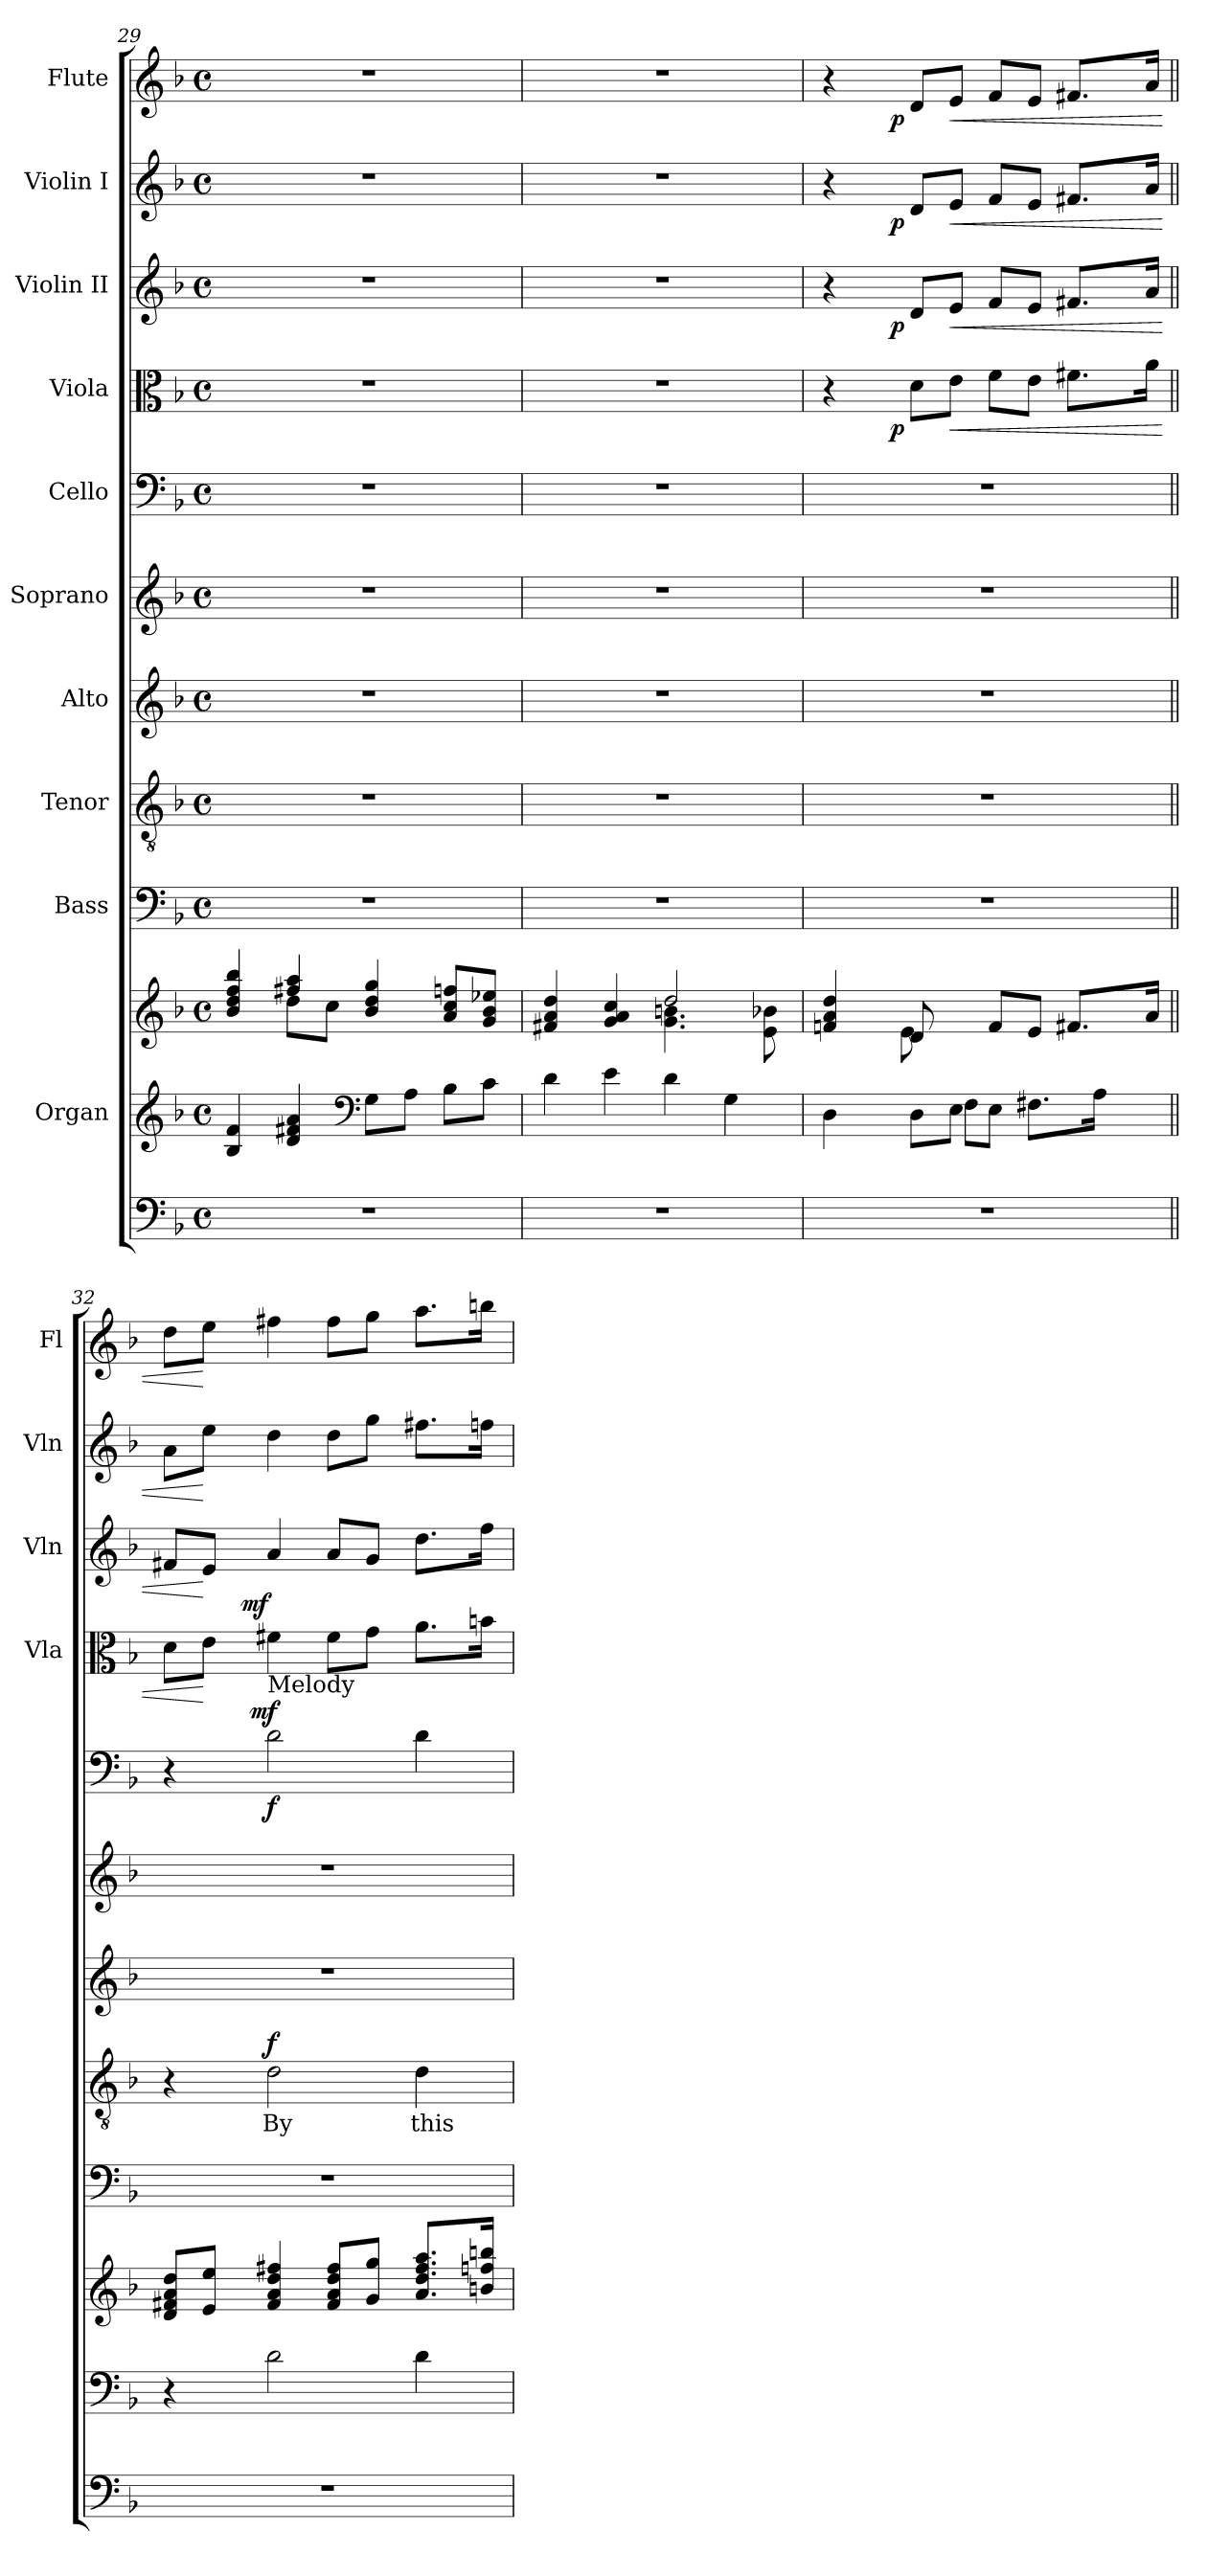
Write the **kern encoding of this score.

**kern	**kern	**kern	**kern	**kern	**text	**dynam	**kern	**kern	**kern	**dynam	**kern	**dynam	**kern	**dynam	**kern	**dynam	**kern	**dynam
*part11	*part10	*part10	*part9	*part8	*part8	*part8	*part7	*part6	*part5	*part5	*part4	*part4	*part3	*part3	*part2	*part2	*part1	*part1
*staff12	*staff11	*staff10	*staff9	*staff8	*staff8	*staff8	*staff7	*staff6	*staff5	*staff5	*staff4	*staff4	*staff3	*staff3	*staff2	*staff2	*staff1	*staff1
*	*I"Organ	*	*I"Bass	*I"Tenor	*	*	*I"Alto	*I"Soprano	*I"Cello	*	*I"Viola	*	*I"Violin II	*	*I"Violin I	*	*I"Flute	*
*	*	*	*	*	*	*	*	*	*	*	*I'Vla	*	*I'Vln	*	*I'Vln	*	*I'Fl	*
!!LO:PB:g=z
*clefF4	*clefG2	*clefG2	*clefF4	*clefGv2	*	*	*clefG2	*clefG2	*clefF4	*	*clefC3	*	*clefG2	*	*clefG2	*	*clefG2	*
*k[b-]	*k[b-]	*k[b-]	*k[b-]	*k[b-]	*	*	*k[b-]	*k[b-]	*k[b-]	*	*k[b-]	*	*k[b-]	*	*k[b-]	*	*k[b-]	*
*F:	*F:	*F:	*F:	*F:	*	*	*F:	*F:	*F:	*	*F:	*	*F:	*	*F:	*	*F:	*
*M4/4	*M4/4	*M4/4	*M4/4	*M4/4	*	*	*M4/4	*M4/4	*M4/4	*	*M4/4	*	*M4/4	*	*M4/4	*	*M4/4	*
*met(c)	*met(c)	*met(c)	*met(c)	*met(c)	*	*	*met(c)	*met(c)	*met(c)	*	*met(c)	*	*met(c)	*	*met(c)	*	*met(c)	*
=29	=29	=29	=29	=29	=29	=29	=29	=29	=29	=29	=29	=29	=29	=29	=29	=29	=29	=29
*	*	*^	*	*	*	*	*	*	*	*	*	*	*	*	*	*	*	*
1r	4B-/ 4f/	4b-/ 4dd/ 4ff/ 4bb-/	4ryy	1r	1r	.	.	1r	1r	1r	.	1r	.	1r	.	1r	.	1r	.
.	4d/ 4f#X/ 4a/	4ff#X/ 4aa/	8dd\L	.	.	.	.	.	.	.	.	.	.	.	.	.	.	.	.
.	.	.	8cc\J	.	.	.	.	.	.	.	.	.	.	.	.	.	.	.	.
*	*clefF4	*	*	*	*	*	*	*	*	*	*	*	*	*	*	*	*	*	*
.	8G\L	4b-/ 4dd/ 4gg/	2ryy	.	.	.	.	.	.	.	.	.	.	.	.	.	.	.	.
.	8A\J	.	.	.	.	.	.	.	.	.	.	.	.	.	.	.	.	.	.
.	8B-\L	8a/ 8cc/ 8ffn/L	.	.	.	.	.	.	.	.	.	.	.	.	.	.	.	.	.
.	8c\J	8g/ 8b-/ 8ee-X/J	.	.	.	.	.	.	.	.	.	.	.	.	.	.	.	.	.
=30	=30	=30	=30	=30	=30	=30	=30	=30	=30	=30	=30	=30	=30	=30	=30	=30	=30	=30	=30
1r	4d\	4f#X/ 4a/ 4dd/	2ryy	1r	1r	.	.	1r	1r	1r	.	1r	.	1r	.	1r	.	1r	.
.	4e\	4g/ 4a/ 4cc/	.	.	.	.	.	.	.	.	.	.	.	.	.	.	.	.	.
.	4d\	2dd/	4.g\ 4.bn\	.	.	.	.	.	.	.	.	.	.	.	.	.	.	.	.
.	4G\	.	.	.	.	.	.	.	.	.	.	.	.	.	.	.	.	.	.
.	.	.	8e\ 8b-X\	.	.	.	.	.	.	.	.	.	.	.	.	.	.	.	.
=31	=31	=31	=31	=31	=31	=31	=31	=31	=31	=31	=31	=31	=31	=31	=31	=31	=31	=31	=31
*	*^	*	*	*	*	*	*	*	*	*	*	*^	*	*^	*	*^	*	*^	*
1r	4D\	4.ryy	4fn/ 4a/ 4dd/	4ryy	1r	1r	.	.	1r	1r	1r	.	4r	6ryy	.	4r	6ryy	.	4r	6ryy	.	4r	6ryy	.
.	.	.	.	.	.	.	.	.	.	.	.	.	.	24ryy	.	.	24ryy	.	.	24ryy	.	.	24ryy	.
!	!	!	!	!	!	!	!	!	!	!	!	!	!	!	!LO:DY:b	!	!	!LO:DY:b	!	!	!LO:DY:b	!	!	!LO:DY:b
.	.	.	.	.	.	.	.	.	.	.	.	.	.	3%2ryy	p	.	3%2ryy	p	.	3%2ryy	p	.	3%2ryy	p
.	8D\L	.	8d/	8e\	.	.	.	.	.	.	.	.	8d\L	.	.	8d/L	.	.	8d/L	.	.	8d/L	.	.
!	!	!	!	!	!	!	!	!	!	!	!	!	!	!	!LO:HP:b	!	!	!LO:HP:b	!	!	!LO:HP:b	!	!	!LO:HP:b
.	8E\J	8F\L	2ryy	8ryy	.	.	.	.	.	.	.	.	8e\J	.	<	8e/J	.	<	8e/J	.	<	8e/J	.	<
.	8ryy	8E\J	.	8f/L	.	.	.	.	.	.	.	.	8f\L	.	.	8f/L	.	.	8f/L	.	.	8f/L	.	.
.	4.ryy	8.F#X\L	.	8e/J	.	.	.	.	.	.	.	.	8e\J	.	.	8e/J	.	.	8e/J	.	.	8e/J	.	.
.	.	.	.	8.f#X/L	.	.	.	.	.	.	.	.	8.f#X\L	.	.	8.f#X/L	.	.	8.f#X/L	.	.	8.f#X/L	.	.
.	.	16A\Jk	.	.	.	.	.	.	.	.	.	.	.	.	.	.	.	.	.	.	.	.	.	.
.	.	8ryy	8ryy	.	.	.	.	.	.	.	.	.	.	12.ryy	.	.	12.ryy	.	.	12.ryy	.	.	12.ryy	.
.	.	.	.	16a/Jk	.	.	.	.	.	.	.	.	16a\Jk	.	.	16a/Jk	.	.	16a/Jk	.	.	16a/Jk	.	.
*	*v	*v	*	*	*	*	*	*	*	*	*	*	*	*	*	*v	*v	*	*	*	*	*v	*v	*
*	*	*v	*v	*	*	*	*	*	*	*	*	*	*	*	*	*	*	*	*	*	*
=32||	=32||	=32||	=32||	=32||	=32||	=32||	=32||	=32||	=32||	=32||	=32||	=32||	=32||	=32||	=32||	=32||	=32||	=32||	=32||	=32||
*	*	*	*	*	*	*	*	*	*^	*	*	*	*	*	*	*	*	*	*	*
1r	4r	8d/ 8f#X/ 8a/ 8dd/L	1r	4r	.	.	1r	1r	4r	8..ryy	.	8d\L	6ryy	.	8f#X/L	.	8a\L	6ryy	.	8dd\L	.
.	.	8e/ 8ee/J	.	.	.	.	.	.	.	.	.	8e\J	.	[	8e/J	[	8ee\J	.	[	8ee\J	[
.	.	.	.	.	.	.	.	.	.	.	.	.	24ryy	.	.	.	.	24ryy	.	.	.
!	!	!	!	!	!	!	!	!	!	!	!	!	!	!LO:DY:a	!	!	!	!	!LO:DY:a	!	!
!	!	!	!	!	!	!	!	!	!	!	!	!	!	!	!	!	!	!	!LO:DY:n=1:b	!	!
.	.	.	.	.	.	.	.	.	.	.	.	.	3%2ryy	mf	.	.	.	3%2ryy	mf mf	.	.
!	!	!	!	!	!	!	!	!	!	!	!LO:DY:a	!	!	!	!	!	!	!	!	!	!
.	.	.	.	.	.	.	.	.	.	2ryy	mf	.	.	.	.	.	.	.	.	.	.
!	!	!	!	!	!	!	!	!	!LO:TX:a:t=Melody	!	!	!	!	!	!	!	!	!	!	!	!
!	!	!	!	!	!LO:LY:b	!LO:DY:a	!	!	!	!	!LO:DY:b	!	!	!	!	!	!	!	!	!	!
.	2d\	4f#/ 4a/ 4dd/ 4ff#X/	.	2d\	By	f	.	.	2d\	.	f	4f#X\	.	.	4a/	.	4dd\	.	.	4ff#X\	.
.	.	8f#/ 8a/ 8dd/ 8ff#/L	.	.	.	.	.	.	.	.	.	8f#\L	.	.	8a/L	.	8dd\L	.	.	8ff#\L	.
.	.	8g/ 8gg/J	.	.	.	.	.	.	.	.	.	8g\J	.	.	8g/J	.	8gg\J	.	.	8gg\J	.
.	.	.	.	.	.	.	.	.	.	4ryy	.	.	.	.	.	.	.	.	.	.	.
!	!	!	!	!	!LO:LY:b	!	!	!	!	!	!	!	!	!	!	!	!	!	!	!	!
.	4d\	8.a/ 8.dd/ 8.ff#/ 8.aa/L	.	4d\	this	.	.	.	4d\	.	.	8.a\L	.	.	8.dd\L	.	8.ff#X\L	.	.	8.aa\L	.
.	.	.	.	.	.	.	.	.	.	.	.	.	12.ryy	.	.	.	.	12.ryy	.	.	.
.	.	16bn/ 16ffn/ 16bbn/Jk	.	.	.	.	.	.	.	.	.	16bn\Jk	.	.	16ff\Jk	.	16ffn\Jk	.	.	16bbn\Jk	.
.	.	.	.	.	.	.	.	.	.	32ryy	.	.	.	.	.	.	.	.	.	.	.
*	*	*	*	*	*	*	*	*	*v	*v	*	*	*	*	*	*	*v	*v	*	*	*
*	*	*	*	*	*	*	*	*	*	*	*v	*v	*	*	*	*	*	*	*
=	=	=	=	=	=	=	=	=	=	=	=	=	=	=	=	=	=	=
*-	*-	*-	*-	*-	*-	*-	*-	*-	*-	*-	*-	*-	*-	*-	*-	*-	*-	*-
